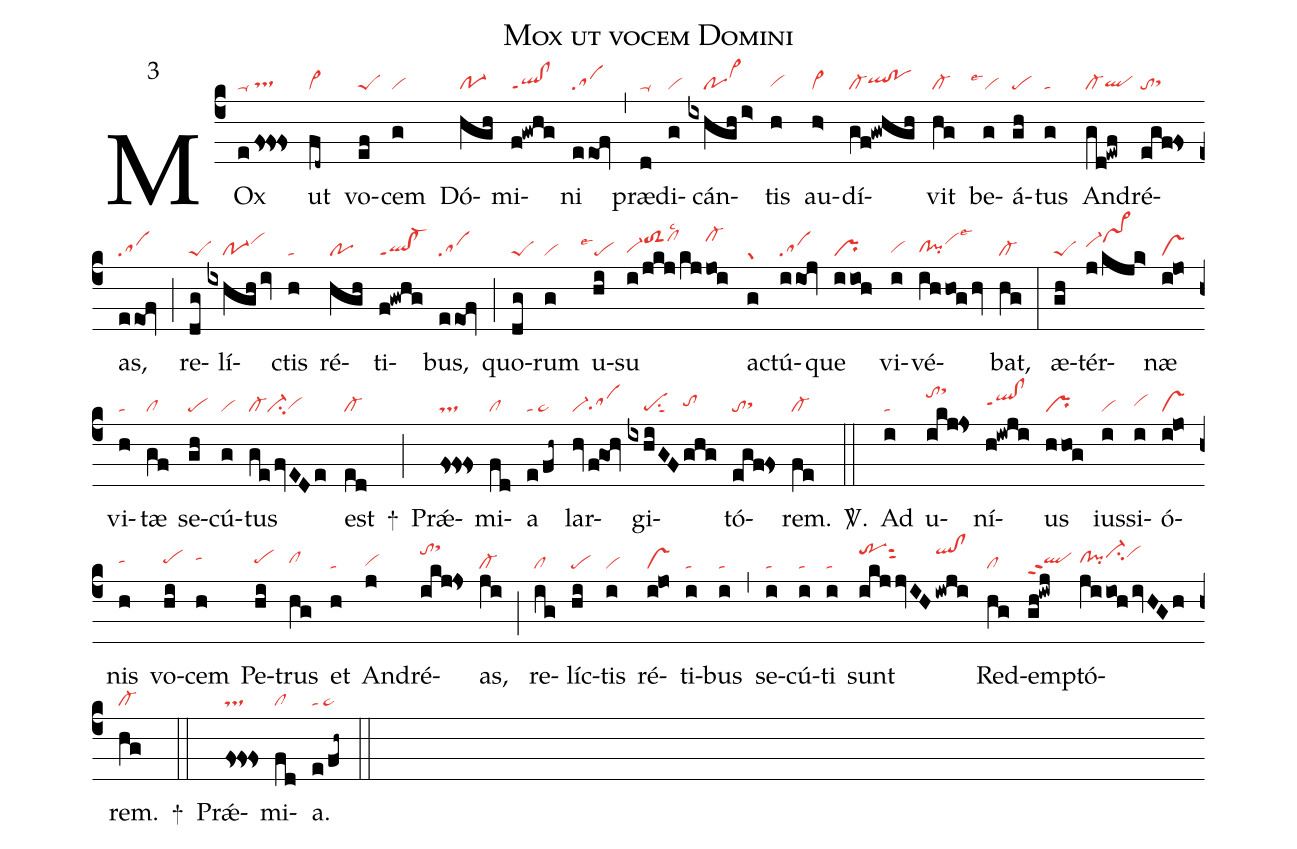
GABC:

name: Mox ut vocem Domini;
mode: 3;
nabc-lines: 1;
%%
(c4)
MOx(eFs!Fs!Fs|ta-/tshg) ut(fd~|vi>) vo(ef|peS)cem(g|vi) Dó(hgh|po-1)mi(f!gwhg|ql!clppt1)ni(eeOf|sa) (,)
præ(d|ta-)di(g|vi)cán(ixhgh/i>|////povi>hj)tis(h|vihg) au(h>|vi>)dí(gf!gwhgh|cl-qlhh!pohh)vit(hg|cl-) be(g|```vilse1)á(gh|pe)tus(g|ta) An(gd!ewf|cl-qlhg)dré(egf!Fs|tosthh)as,(eeOf|sa) (;)
re(dg|peS)lí(ixhgh/iv|////po-1vihj)ctis(h|ta) ré(hgh|po)ti(f!gwhg|ql!cl-ppt1)bus,(eeOf|sa) (;)
quo(dg|peS)rum(g|vi) u(hi|```pelse1)su(i/jkj/kj|vi-hgtoS2hjclhklsc2|joi|cl-hk) a(g|gr)ctú(iiOj|sa)que(iioh|pr) vi(i|vihg)vé(ihhog/hv|clhg!pihgvihjlse3)bat,(hg|cl-) (:)
æ(gh|peS)tér(j/kjk>|vi-hivs>hk)næ(i!jo|vs) vi(h|ta)tæ(gf|cl) se(gh|pe)cú(g|vi)tus(gefvEDe|cl-ci-vihg) est(ed|cl-) +(;)
Prǽ(Fs!Fs!Fs|ts)mi(fd|cl)a(e/fh~|ta/ta>) lar(hv/fgOh|vi-sahg)gi(ixhiGF|////pesu1sut1|ghg|tohh)tó(egf!Fs|tosthh)rem.(fe|cl-) <sp>V/</sp>.(::)
Ad(i|ta) u(ikj!Js|tohksthm)ní(h!iwji|qlhh!clhhppt1)us(hhog|pr) ius(i|vi)si(i|vihh)ó(i!jo|vs)nis(h|tahh) vo(hi|pehh)cem(h|tahi) Pe(hi|pehh)trus(hg|clhh) et(h|ta) An(j|vihg)dré(ikj!Js|tohksthm)as,(ji|cl-) (;)
re(ig|cl)líc(hi|pe)tis(i|vi) ré(i!jo|vs)ti(i|ta)bus(i|ta) (,)
se(i|ta)cú(i|ta)ti(i|ta) sunt(ikjjvIH|trhksut2|iwji|qlhk!clhk) Red(hg|cl)em(gh!iwj|qlhhppt2)ptó(jiiohivHGh|clhh!pihhci-hjvihj)rem.(hg|cl-) +(::)
Prǽ(Fs!Fs!Fs|ts)mi(fd|cl)a.(e/fh~|ta/ta>) (::)
